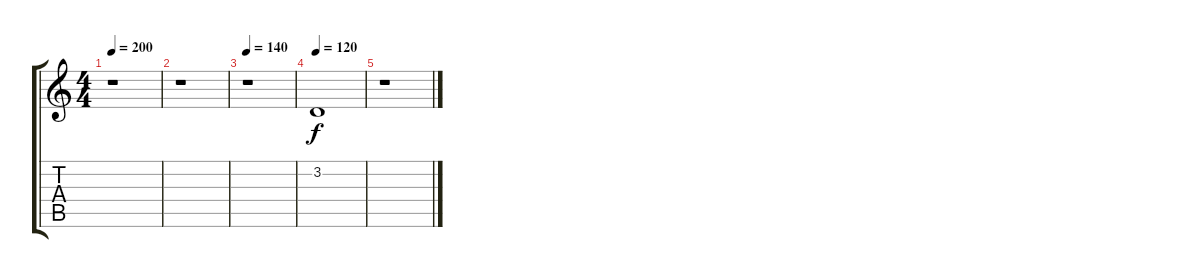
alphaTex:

\track "" {instrument reversecymbal}
\staff {score tabs}
\tuning (E4 B3 G3 D3 A2 E2) {hide}
\ts (4 4)
\tempo 200
\clef g2
\ks c
r.1{dy f} |
r.1 |
\tempo 140
r.1 |
\tempo 120
3.2.1 |
r.1
